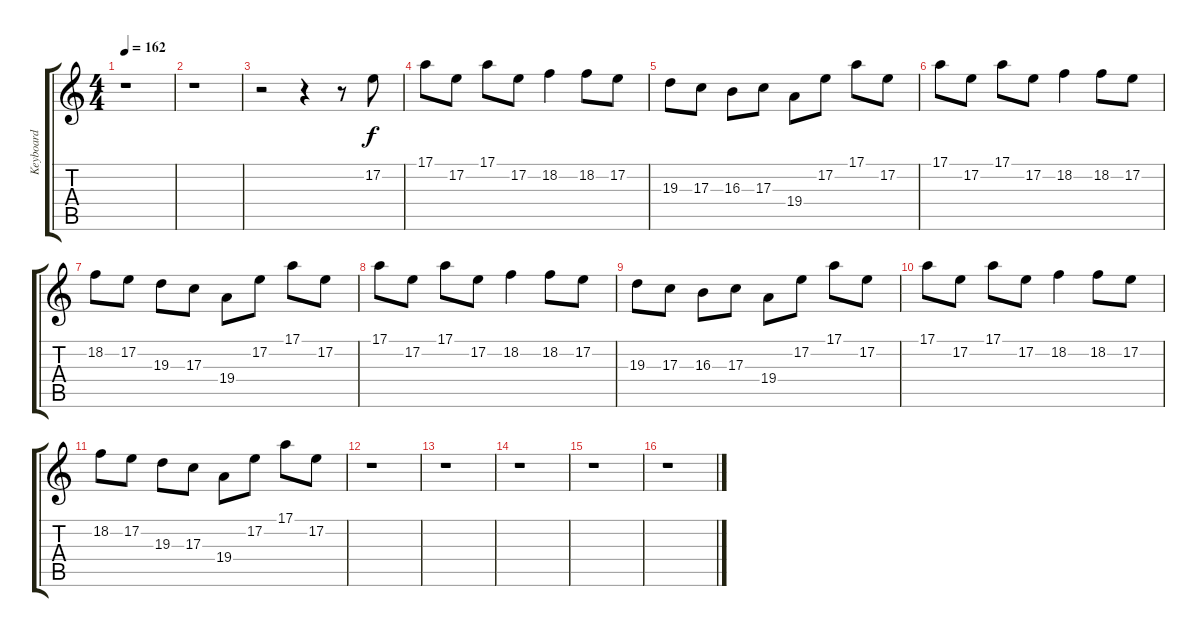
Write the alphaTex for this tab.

\track ("Keyboard" "Keyboard") {instrument lead5charang}
\staff {score tabs}
\tuning (E4 B3 G3 D3 A2 E2) {hide}
\ts (4 4)
\tempo 162
\clef g2
\ks c
r.1{dy f} |
r.1 |
r.2 r.4 r.8 17.2.8 |
\section ("" "")
17.1.8 17.2.8 17.1.8 17.2.8 18.2.4 18.2.8 17.2.8 |
19.3.8 17.3.8 16.3.8 17.3.8 19.4.8 17.2.8 17.1.8 17.2.8 |
17.1.8 17.2.8 17.1.8 17.2.8 18.2.4 18.2.8 17.2.8 |
18.2.8 17.2.8 19.3.8 17.3.8 19.4.8 17.2.8 17.1.8 17.2.8 |
17.1.8 17.2.8 17.1.8 17.2.8 18.2.4 18.2.8 17.2.8 |
19.3.8 17.3.8 16.3.8 17.3.8 19.4.8 17.2.8 17.1.8 17.2.8 |
17.1.8 17.2.8 17.1.8 17.2.8 18.2.4 18.2.8 17.2.8 |
18.2.8 17.2.8 19.3.8 17.3.8 19.4.8 17.2.8 17.1.8 17.2.8 |
\section ("" "")
r.1 |
r.1 |
r.1 |
r.1 |
r.1
